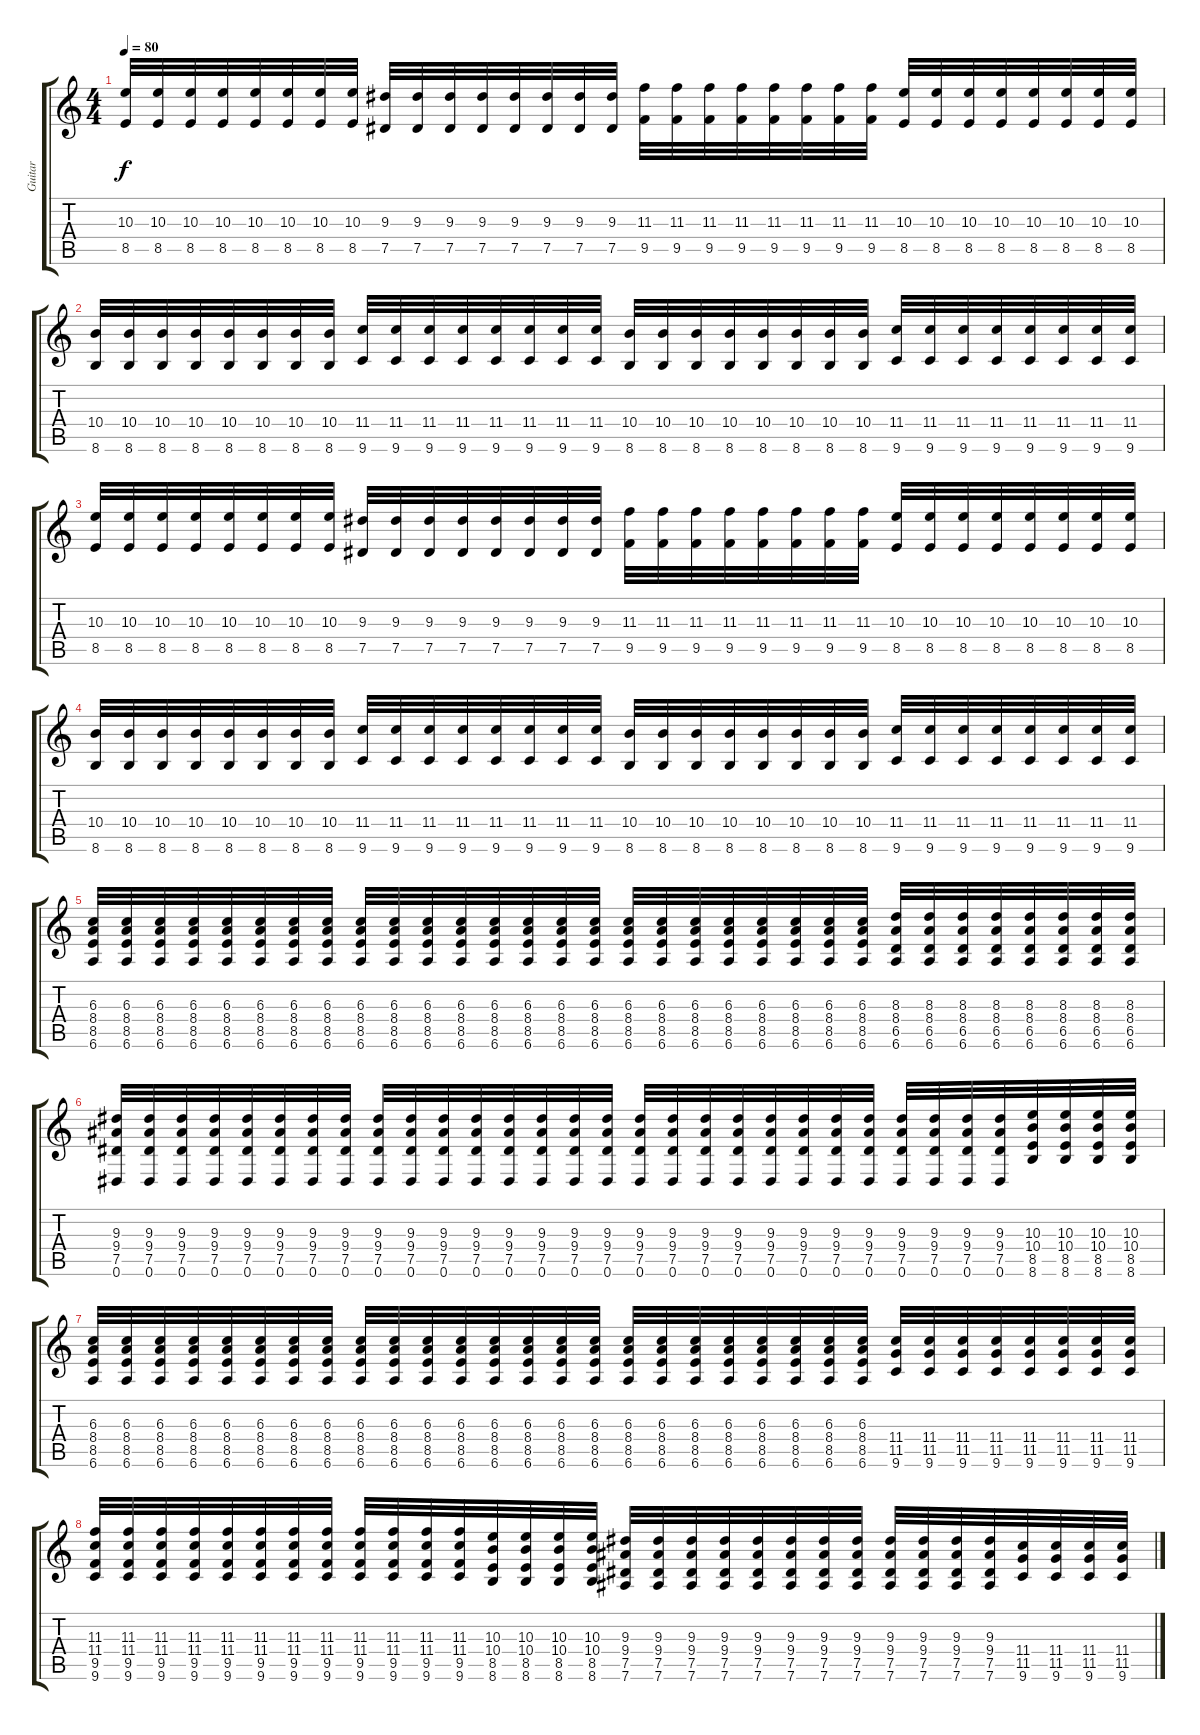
\track ("Guitar" "Guitar") {instrument distortionguitar}
\staff {score tabs}
\tuning (Eb4 Bb3 Gb3 Db3 Ab2 Eb2) {hide}
\ts (4 4)
\tempo 80
\clef g2
\ks c
(10.3 8.5).32{dy f} (10.3 8.5).32 (10.3 8.5).32 (10.3 8.5).32 (10.3 8.5).32 (10.3 8.5).32 (10.3 8.5).32 (10.3 8.5).32 (9.3 7.5).32 (9.3 7.5).32 (9.3 7.5).32 (9.3 7.5).32 (9.3 7.5).32 (9.3 7.5).32 (9.3 7.5).32 (9.3 7.5).32 (11.3 9.5).32 (11.3 9.5).32 (11.3 9.5).32 (11.3 9.5).32 (11.3 9.5).32 (11.3 9.5).32 (11.3 9.5).32 (11.3 9.5).32 (10.3 8.5).32 (10.3 8.5).32 (10.3 8.5).32 (10.3 8.5).32 (10.3 8.5).32 (10.3 8.5).32 (10.3 8.5).32 (10.3 8.5).32 |
(10.4 8.6).32 (10.4 8.6).32 (10.4 8.6).32 (10.4 8.6).32 (10.4 8.6).32 (10.4 8.6).32 (10.4 8.6).32 (10.4 8.6).32 (11.4 9.6).32 (11.4 9.6).32 (11.4 9.6).32 (11.4 9.6).32 (11.4 9.6).32 (11.4 9.6).32 (11.4 9.6).32 (11.4 9.6).32 (10.4 8.6).32 (10.4 8.6).32 (10.4 8.6).32 (10.4 8.6).32 (10.4 8.6).32 (10.4 8.6).32 (10.4 8.6).32 (10.4 8.6).32 (11.4 9.6).32 (11.4 9.6).32 (11.4 9.6).32 (11.4 9.6).32 (11.4 9.6).32 (11.4 9.6).32 (11.4 9.6).32 (11.4 9.6).32 |
(10.3 8.5).32 (10.3 8.5).32 (10.3 8.5).32 (10.3 8.5).32 (10.3 8.5).32 (10.3 8.5).32 (10.3 8.5).32 (10.3 8.5).32 (9.3 7.5).32 (9.3 7.5).32 (9.3 7.5).32 (9.3 7.5).32 (9.3 7.5).32 (9.3 7.5).32 (9.3 7.5).32 (9.3 7.5).32 (11.3 9.5).32 (11.3 9.5).32 (11.3 9.5).32 (11.3 9.5).32 (11.3 9.5).32 (11.3 9.5).32 (11.3 9.5).32 (11.3 9.5).32 (10.3 8.5).32 (10.3 8.5).32 (10.3 8.5).32 (10.3 8.5).32 (10.3 8.5).32 (10.3 8.5).32 (10.3 8.5).32 (10.3 8.5).32 |
(10.4 8.6).32 (10.4 8.6).32 (10.4 8.6).32 (10.4 8.6).32 (10.4 8.6).32 (10.4 8.6).32 (10.4 8.6).32 (10.4 8.6).32 (11.4 9.6).32 (11.4 9.6).32 (11.4 9.6).32 (11.4 9.6).32 (11.4 9.6).32 (11.4 9.6).32 (11.4 9.6).32 (11.4 9.6).32 (10.4 8.6).32 (10.4 8.6).32 (10.4 8.6).32 (10.4 8.6).32 (10.4 8.6).32 (10.4 8.6).32 (10.4 8.6).32 (10.4 8.6).32 (11.4 9.6).32 (11.4 9.6).32 (11.4 9.6).32 (11.4 9.6).32 (11.4 9.6).32 (11.4 9.6).32 (11.4 9.6).32 (11.4 9.6).32 |
(6.3 8.4 8.5 6.6).32 (6.3 8.4 8.5 6.6).32 (6.3 8.4 8.5 6.6).32 (6.3 8.4 8.5 6.6).32 (6.3 8.4 8.5 6.6).32 (6.3 8.4 8.5 6.6).32 (6.3 8.4 8.5 6.6).32 (6.3 8.4 8.5 6.6).32 (6.3 8.4 8.5 6.6).32 (6.3 8.4 8.5 6.6).32 (6.3 8.4 8.5 6.6).32 (6.3 8.4 8.5 6.6).32 (6.3 8.4 8.5 6.6).32 (6.3 8.4 8.5 6.6).32 (6.3 8.4 8.5 6.6).32 (6.3 8.4 8.5 6.6).32 (6.3 8.4 8.5 6.6).32 (6.3 8.4 8.5 6.6).32 (6.3 8.4 8.5 6.6).32 (6.3 8.4 8.5 6.6).32 (6.3 8.4 8.5 6.6).32 (6.3 8.4 8.5 6.6).32 (6.3 8.4 8.5 6.6).32 (6.3 8.4 8.5 6.6).32 (8.3 8.4 6.5 6.6).32 (8.3 8.4 6.5 6.6).32 (8.3 8.4 6.5 6.6).32 (8.3 8.4 6.5 6.6).32 (8.3 8.4 6.5 6.6).32 (8.3 8.4 6.5 6.6).32 (8.3 8.4 6.5 6.6).32 (8.3 8.4 6.5 6.6).32 |
(9.3 9.4 7.5 0.6).32 (9.3 9.4 7.5 0.6).32 (9.3 9.4 7.5 0.6).32 (9.3 9.4 7.5 0.6).32 (9.3 9.4 7.5 0.6).32 (9.3 9.4 7.5 0.6).32 (9.3 9.4 7.5 0.6).32 (9.3 9.4 7.5 0.6).32 (9.3 9.4 7.5 0.6).32 (9.3 9.4 7.5 0.6).32 (9.3 9.4 7.5 0.6).32 (9.3 9.4 7.5 0.6).32 (9.3 9.4 7.5 0.6).32 (9.3 9.4 7.5 0.6).32 (9.3 9.4 7.5 0.6).32 (9.3 9.4 7.5 0.6).32 (9.3 9.4 7.5 0.6).32 (9.3 9.4 7.5 0.6).32 (9.3 9.4 7.5 0.6).32 (9.3 9.4 7.5 0.6).32 (9.3 9.4 7.5 0.6).32 (9.3 9.4 7.5 0.6).32 (9.3 9.4 7.5 0.6).32 (9.3 9.4 7.5 0.6).32 (9.3 9.4 7.5 0.6).32 (9.3 9.4 7.5 0.6).32 (9.3 9.4 7.5 0.6).32 (9.3 9.4 7.5 0.6).32 (10.3 10.4 8.5 8.6).32 (10.3 10.4 8.5 8.6).32 (10.3 10.4 8.5 8.6).32 (10.3 10.4 8.5 8.6).32 |
(6.3 8.4 8.5 6.6).32 (6.3 8.4 8.5 6.6).32 (6.3 8.4 8.5 6.6).32 (6.3 8.4 8.5 6.6).32 (6.3 8.4 8.5 6.6).32 (6.3 8.4 8.5 6.6).32 (6.3 8.4 8.5 6.6).32 (6.3 8.4 8.5 6.6).32 (6.3 8.4 8.5 6.6).32 (6.3 8.4 8.5 6.6).32 (6.3 8.4 8.5 6.6).32 (6.3 8.4 8.5 6.6).32 (6.3 8.4 8.5 6.6).32 (6.3 8.4 8.5 6.6).32 (6.3 8.4 8.5 6.6).32 (6.3 8.4 8.5 6.6).32 (6.3 8.4 8.5 6.6).32 (6.3 8.4 8.5 6.6).32 (6.3 8.4 8.5 6.6).32 (6.3 8.4 8.5 6.6).32 (6.3 8.4 8.5 6.6).32 (6.3 8.4 8.5 6.6).32 (6.3 8.4 8.5 6.6).32 (6.3 8.4 8.5 6.6).32 (11.4 11.5 9.6).32 (11.4 11.5 9.6).32 (11.4 11.5 9.6).32 (11.4 11.5 9.6).32 (11.4 11.5 9.6).32 (11.4 11.5 9.6).32 (11.4 11.5 9.6).32 (11.4 11.5 9.6).32 |
(11.3 11.4 9.5 9.6).32 (11.3 11.4 9.5 9.6).32 (11.3 11.4 9.5 9.6).32 (11.3 11.4 9.5 9.6).32 (11.3 11.4 9.5 9.6).32 (11.3 11.4 9.5 9.6).32 (11.3 11.4 9.5 9.6).32 (11.3 11.4 9.5 9.6).32 (11.3 11.4 9.5 9.6).32 (11.3 11.4 9.5 9.6).32 (11.3 11.4 9.5 9.6).32 (11.3 11.4 9.5 9.6).32 (10.3 10.4 8.5 8.6).32 (10.3 10.4 8.5 8.6).32 (10.3 10.4 8.5 8.6).32 (10.3 10.4 8.5 8.6).32 (9.3 9.4 7.5 7.6).32 (9.3 9.4 7.5 7.6).32 (9.3 9.4 7.5 7.6).32 (9.3 9.4 7.5 7.6).32 (9.3 9.4 7.5 7.6).32 (9.3 9.4 7.5 7.6).32 (9.3 9.4 7.5 7.6).32 (9.3 9.4 7.5 7.6).32 (9.3 9.4 7.5 7.6).32 (9.3 9.4 7.5 7.6).32 (9.3 9.4 7.5 7.6).32 (9.3 9.4 7.5 7.6).32 (11.4 11.5 9.6).32 (11.4 11.5 9.6).32 (11.4 11.5 9.6).32 (11.4 11.5 9.6).32
